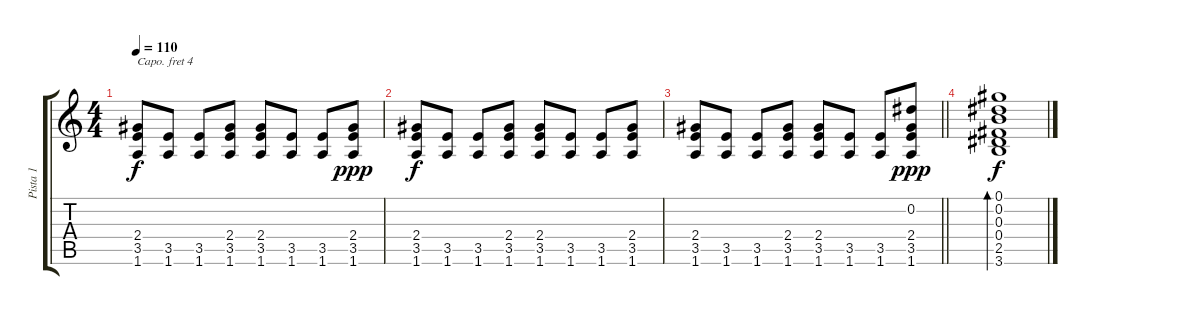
\track ("Pista 1" "Pista 1") {instrument acousticguitarsteel}
\staff {score tabs}
\capo 4
\tuning (E4 B3 G3 D3 A2 E2) {hide}
\ts (4 4)
\tempo 110
\clef g2
\ks c
(2.4 3.5 1.6).8{dy f} (3.5 1.6).8 (3.5 1.6).8 (2.4 3.5 1.6).8 (2.4 3.5 1.6).8 (3.5 1.6).8 (3.5 1.6).8 (2.4 3.5 1.6).8{dy ppp} |
(2.4 3.5 1.6).8{dy f} (3.5 1.6).8 (3.5 1.6).8 (2.4 3.5 1.6).8 (2.4 3.5 1.6).8 (3.5 1.6).8 (3.5 1.6).8 (2.4 3.5 1.6).8 |
\barLineRight lightlight
(2.4 3.5 1.6).8 (3.5 1.6).8 (3.5 1.6).8 (2.4 3.5 1.6).8 (2.4 3.5 1.6).8 (3.5 1.6).8 (3.5 1.6).8 (0.2 2.4 3.5 1.6).8{dy ppp} |
(0.1 0.2 0.3 0.4 2.5 3.6).1{bd 60 dy f}
